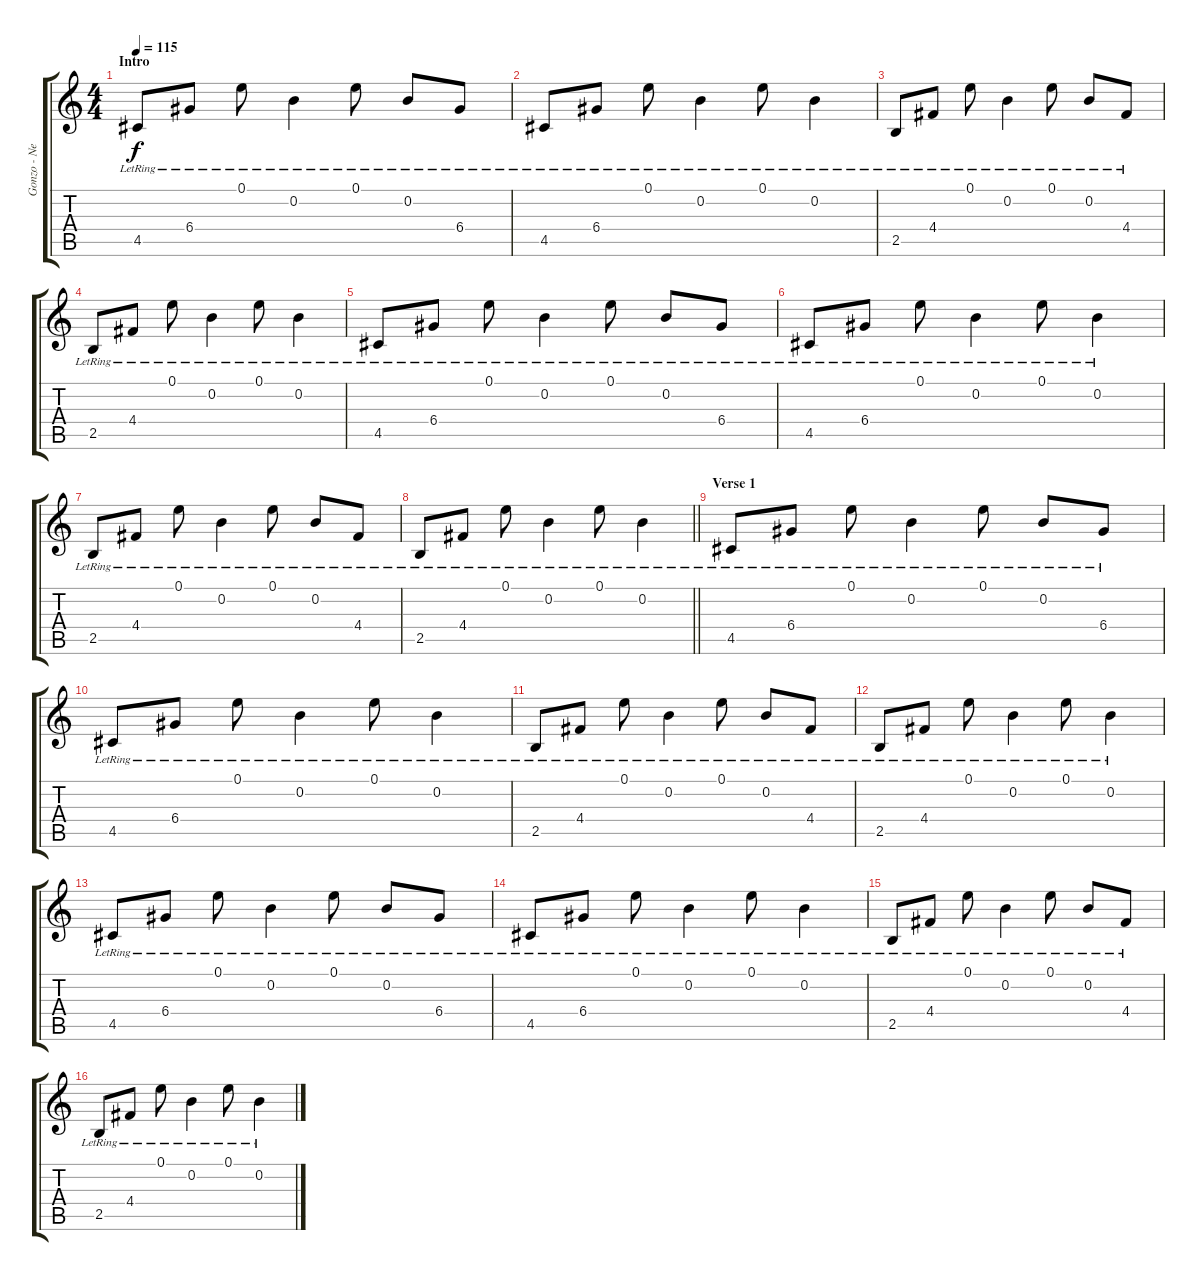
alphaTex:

\track ("Gonzo - Neck 1" "Gonzo - Ne") {instrument electricguitarjazz}
\staff {score tabs}
\tuning (E4 B3 G3 D3 A2 E2) {hide}
\ts (4 4)
\section ("" "Intro")
\tempo 115
\clef g2
\ks c
4.5{lr}.8{dy f volume 9 instrument electricguitarjazz} 6.4{lr}.8 0.1{lr}.8 0.2{lr}.4 0.1{lr}.8 0.2{lr}.8 6.4{lr}.8 |
4.5{lr}.8 6.4{lr}.8 0.1{lr}.8 0.2{lr}.4 0.1{lr}.8 0.2{lr}.4 |
2.5{lr}.8 4.4{lr}.8 0.1{lr}.8 0.2{lr}.4 0.1{lr}.8 0.2{lr}.8 4.4{lr}.8 |
2.5{lr}.8 4.4{lr}.8 0.1{lr}.8 0.2{lr}.4 0.1{lr}.8 0.2{lr}.4 |
4.5{lr}.8 6.4{lr}.8 0.1{lr}.8 0.2{lr}.4 0.1{lr}.8 0.2{lr}.8 6.4{lr}.8 |
4.5{lr}.8 6.4{lr}.8 0.1{lr}.8 0.2{lr}.4 0.1{lr}.8 0.2{lr}.4 |
2.5{lr}.8 4.4{lr}.8 0.1{lr}.8 0.2{lr}.4 0.1{lr}.8 0.2{lr}.8 4.4{lr}.8 |
\barLineRight lightlight
2.5{lr}.8 4.4{lr}.8 0.1{lr}.8 0.2{lr}.4 0.1{lr}.8 0.2{lr}.4 |
\section ("" "Verse 1")
4.5{lr}.8 6.4{lr}.8 0.1{lr}.8 0.2{lr}.4 0.1{lr}.8 0.2{lr}.8 6.4{lr}.8 |
4.5{lr}.8 6.4{lr}.8 0.1{lr}.8 0.2{lr}.4 0.1{lr}.8 0.2{lr}.4 |
2.5{lr}.8 4.4{lr}.8 0.1{lr}.8 0.2{lr}.4 0.1{lr}.8 0.2{lr}.8 4.4{lr}.8 |
2.5{lr}.8 4.4{lr}.8 0.1{lr}.8 0.2{lr}.4 0.1{lr}.8 0.2{lr}.4 |
4.5{lr}.8 6.4{lr}.8 0.1{lr}.8 0.2{lr}.4 0.1{lr}.8 0.2{lr}.8 6.4{lr}.8 |
4.5{lr}.8 6.4{lr}.8 0.1{lr}.8 0.2{lr}.4 0.1{lr}.8 0.2{lr}.4 |
2.5{lr}.8 4.4{lr}.8 0.1{lr}.8 0.2{lr}.4 0.1{lr}.8 0.2{lr}.8 4.4{lr}.8 |
2.5{lr}.8 4.4{lr}.8 0.1{lr}.8 0.2{lr}.4 0.1{lr}.8 0.2{lr}.4
